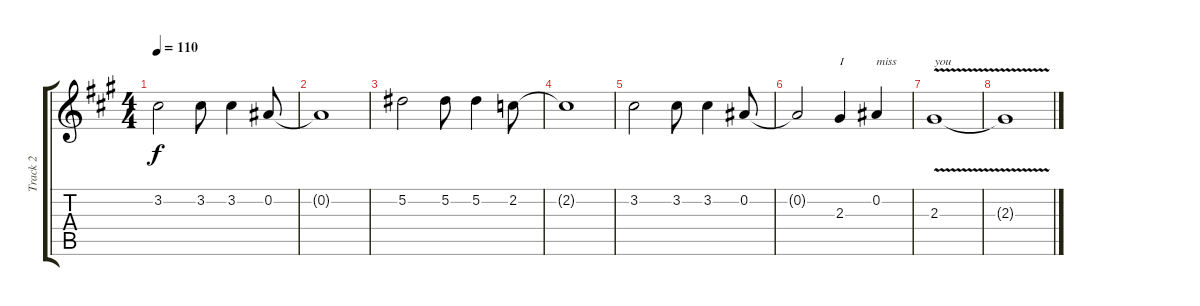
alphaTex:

\track ("Track 2" "Track 2") {instrument overdrivenguitar}
\staff {score tabs}
\tuning (Eb4 Bb3 Gb3 Db3 Ab2 Eb2) {hide}
\ts (4 4)
\tempo 110
\clef g2
\ks a
3.2.2{dy f} 3.2.8 3.2.4 0.2.8 |
0.2{t}.1 |
5.2.2 5.2.8 5.2.4 2.2.8 |
2.2{t}.1 |
3.2.2 3.2.8 3.2.4 0.2.8 |
0.2{t}.2 2.3.4{txt "I"} 0.2.4{txt "miss"} |
2.3{v}.1{txt "you"} |
2.3{t}.1
